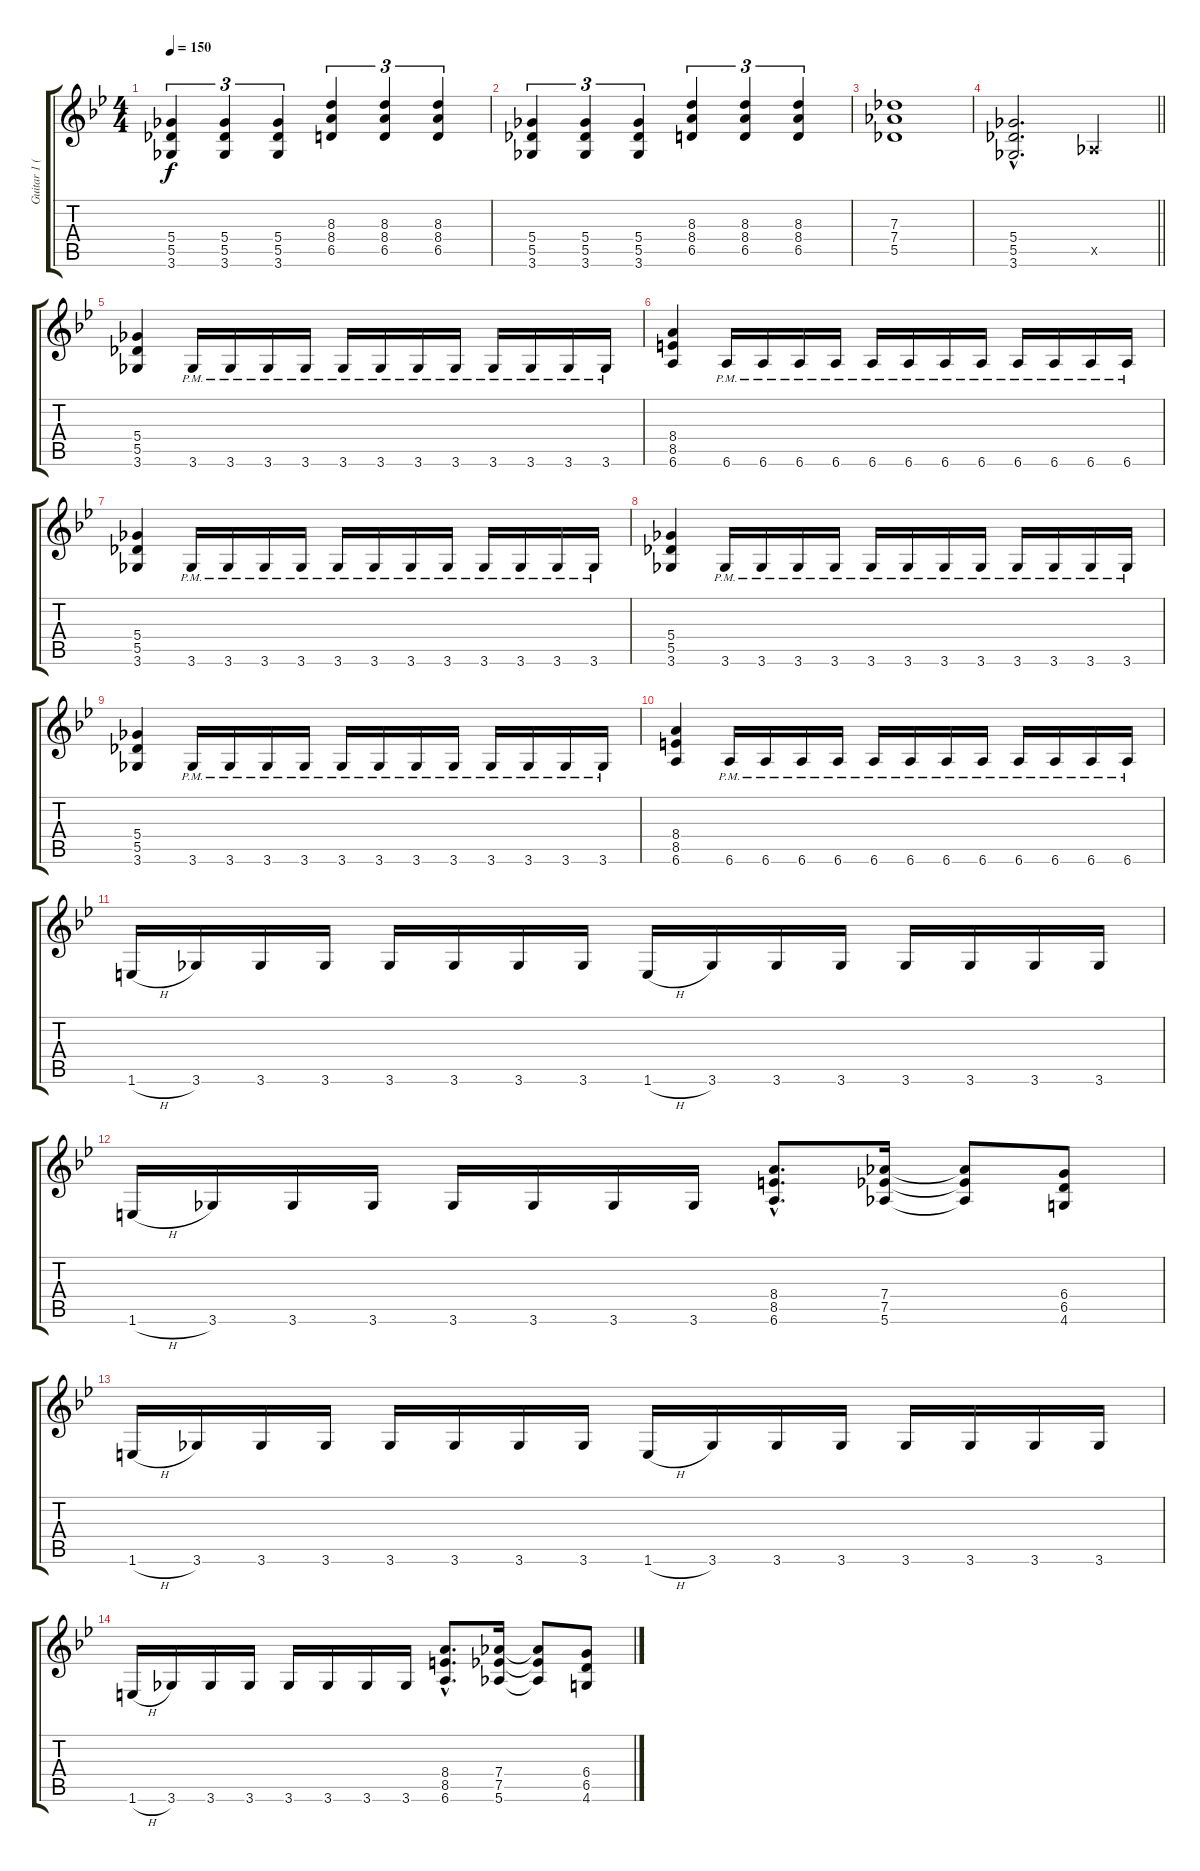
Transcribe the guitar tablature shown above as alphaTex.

\track ("Guitar 1 (SheJa)" "Guitar 1 (") {instrument distortionguitar}
\staff {score tabs}
\tuning (Eb4 Bb3 Gb3 Db3 Ab2 Eb2) {hide}
\ts (4 4)
\tempo 150
\clef g2
\ks bb
(5.4 5.5 3.6).4{tu (3 2) dy f} (5.4 5.5 3.6).4{tu (3 2)} (5.4 5.5 3.6).4{tu (3 2)} (8.3 8.4 6.5).4{tu (3 2)} (8.3 8.4 6.5).4{tu (3 2)} (8.3 8.4 6.5).4{tu (3 2)} |
(5.4 5.5 3.6).4{tu (3 2)} (5.4 5.5 3.6).4{tu (3 2)} (5.4 5.5 3.6).4{tu (3 2)} (8.3 8.4 6.5).4{tu (3 2)} (8.3 8.4 6.5).4{tu (3 2)} (8.3 8.4 6.5).4{tu (3 2)} |
(7.3 7.4 5.5).1 |
\barLineRight lightlight
(5.4{hac} 5.5{hac} 3.6{hac}).2{d} 0.5{x}.4 |
(5.4 5.5 3.6).4 3.6{pm}.16 3.6{pm}.16 3.6{pm}.16 3.6{pm}.16 3.6{pm}.16 3.6{pm}.16 3.6{pm}.16 3.6{pm}.16 3.6{pm}.16 3.6{pm}.16 3.6{pm}.16 3.6{pm}.16 |
(8.4 8.5 6.6).4 6.6{pm}.16 6.6{pm}.16 6.6{pm}.16 6.6{pm}.16 6.6{pm}.16 6.6{pm}.16 6.6{pm}.16 6.6{pm}.16 6.6{pm}.16 6.6{pm}.16 6.6{pm}.16 6.6{pm}.16 |
(5.4 5.5 3.6).4 3.6{pm}.16 3.6{pm}.16 3.6{pm}.16 3.6{pm}.16 3.6{pm}.16 3.6{pm}.16 3.6{pm}.16 3.6{pm}.16 3.6{pm}.16 3.6{pm}.16 3.6{pm}.16 3.6{pm}.16 |
(5.4 5.5 3.6).4 3.6{pm}.16 3.6{pm}.16 3.6{pm}.16 3.6{pm}.16 3.6{pm}.16 3.6{pm}.16 3.6{pm}.16 3.6{pm}.16 3.6{pm}.16 3.6{pm}.16 3.6{pm}.16 3.6{pm}.16 |
(5.4 5.5 3.6).4 3.6{pm}.16 3.6{pm}.16 3.6{pm}.16 3.6{pm}.16 3.6{pm}.16 3.6{pm}.16 3.6{pm}.16 3.6{pm}.16 3.6{pm}.16 3.6{pm}.16 3.6{pm}.16 3.6{pm}.16 |
(8.4 8.5 6.6).4 6.6{pm}.16 6.6{pm}.16 6.6{pm}.16 6.6{pm}.16 6.6{pm}.16 6.6{pm}.16 6.6{pm}.16 6.6{pm}.16 6.6{pm}.16 6.6{pm}.16 6.6{pm}.16 6.6{pm}.16 |
1.6{h}.16 3.6.16 3.6.16 3.6.16 3.6.16 3.6.16 3.6.16 3.6.16 1.6{h}.16 3.6.16 3.6.16 3.6.16 3.6.16 3.6.16 3.6.16 3.6.16 |
1.6{h}.16 3.6.16 3.6.16 3.6.16 3.6.16 3.6.16 3.6.16 3.6.16 (8.4{hac} 8.5{hac} 6.6{hac}).8{d} (7.4 7.5 5.6).16 (7.4{t} 7.5{t} 5.6{t}).8 (6.4 6.5 4.6).8 |
1.6{h}.16 3.6.16 3.6.16 3.6.16 3.6.16 3.6.16 3.6.16 3.6.16 1.6{h}.16 3.6.16 3.6.16 3.6.16 3.6.16 3.6.16 3.6.16 3.6.16 |
1.6{h}.16 3.6.16 3.6.16 3.6.16 3.6.16 3.6.16 3.6.16 3.6.16 (8.4{hac} 8.5{hac} 6.6{hac}).8{d} (7.4 7.5 5.6).16 (7.4{t} 7.5{t} 5.6{t}).8 (6.4 6.5 4.6).8
